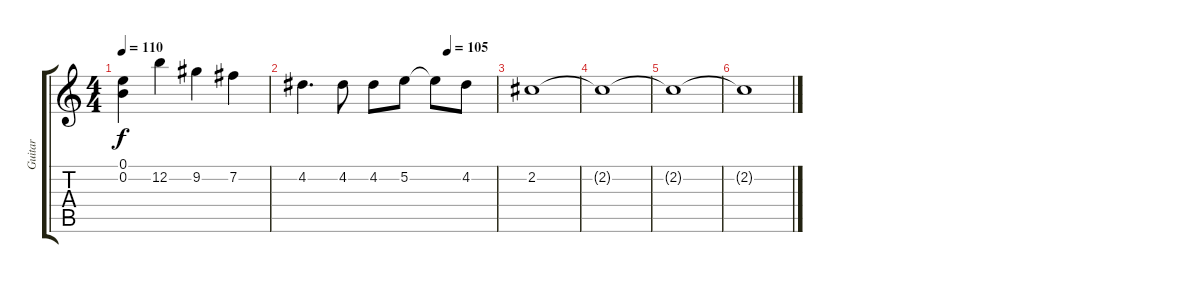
\track ("Guitar" "Guitar") {instrument distortionguitar}
\staff {score tabs}
\tuning (E4 B3 G3 D3 A2 E2) {hide}
\ts (4 4)
\tempo 110
\clef g2
\ks c
(0.1{t} 0.2{t}).4{dy f} 12.2.4 9.2.4 7.2.4 |
\tempo (105 0.75)
4.2.4{d} 4.2.8 4.2.8 5.2.8 5.2{t}.8 4.2.8 |
2.2.1 |
2.2{t}.1 |
2.2{t}.1 |
2.2{t}.1
